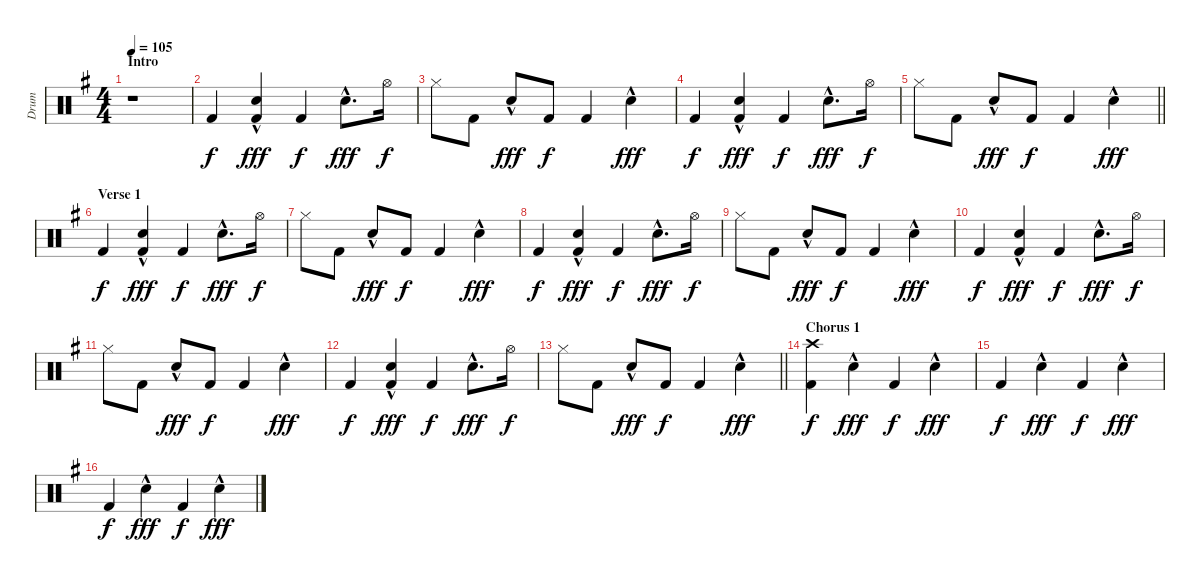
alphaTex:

\track ("Drum" "Drum") {instrument percussion}
\staff {score}
\articulation defaults
\ts (4 4)
\section ("" "Intro")
\tempo 105
\clef neutral
\ks g
r.1{dy f} |
"Kick (hit) 2".4 ("Snare (hit) 2"{hac} "Kick (hit) 2").4{dy fff} "Kick (hit) 2".4{dy f} "Snare (hit) 2"{hac}.8{d dy fff} "Hi-Hat (open)".16{dy f} |
"Hi-Hat (closed)".8 "Kick (hit) 2".8 "Snare (hit) 2"{hac}.8{dy fff} "Kick (hit) 2".8{dy f} "Kick (hit) 2".4 "Snare (hit) 2"{hac}.4{dy fff} |
"Kick (hit) 2".4{dy f} ("Snare (hit) 2"{hac} "Kick (hit) 2").4{dy fff} "Kick (hit) 2".4{dy f} "Snare (hit) 2"{hac}.8{d dy fff} "Hi-Hat (open)".16{dy f} |
\barLineRight lightlight "Hi-Hat (closed)".8 "Kick (hit) 2".8 "Snare (hit) 2"{hac}.8{dy fff} "Kick (hit) 2".8{dy f} "Kick (hit) 2".4 "Snare (hit) 2"{hac}.4{dy fff}
|
\section ("" "Verse 1")
"Kick (hit) 2".4{dy f} ("Snare (hit) 2"{hac} "Kick (hit) 2").4{dy fff} "Kick (hit) 2".4{dy f} "Snare (hit) 2"{hac}.8{d dy fff} "Hi-Hat (open)".16{dy f} |
"Hi-Hat (closed)".8 "Kick (hit) 2".8 "Snare (hit) 2"{hac}.8{dy fff} "Kick (hit) 2".8{dy f} "Kick (hit) 2".4 "Snare (hit) 2"{hac}.4{dy fff} |
"Kick (hit) 2".4{dy f} ("Snare (hit) 2"{hac} "Kick (hit) 2").4{dy fff} "Kick (hit) 2".4{dy f} "Snare (hit) 2"{hac}.8{d dy fff} "Hi-Hat (open)".16{dy f} |
"Hi-Hat (closed)".8 "Kick (hit) 2".8 "Snare (hit) 2"{hac}.8{dy fff} "Kick (hit) 2".8{dy f} "Kick (hit) 2".4 "Snare (hit) 2"{hac}.4{dy fff} |
"Kick (hit) 2".4{dy f} ("Snare (hit) 2"{hac} "Kick (hit) 2").4{dy fff} "Kick (hit) 2".4{dy f} "Snare (hit) 2"{hac}.8{d dy fff} "Hi-Hat (open)".16{dy f} |
"Hi-Hat (closed)".8 "Kick (hit) 2".8 "Snare (hit) 2"{hac}.8{dy fff} "Kick (hit) 2".8{dy f} "Kick (hit) 2".4 "Snare (hit) 2"{hac}.4{dy fff} |
"Kick (hit) 2".4{dy f} ("Snare (hit) 2"{hac} "Kick (hit) 2").4{dy fff} "Kick (hit) 2".4{dy f} "Snare (hit) 2"{hac}.8{d dy fff} "Hi-Hat (open)".16{dy f} |
\barLineRight lightlight "Hi-Hat (closed)".8 "Kick (hit) 2".8 "Snare (hit) 2"{hac}.8{dy fff} "Kick (hit) 2".8{dy f} "Kick (hit) 2".4 "Snare (hit) 2"{hac}.4{dy fff}
|
\section ("" "Chorus 1")
("Crash high (hit)" "Kick (hit) 2").4{dy f} "Snare (hit) 2"{hac}.4{dy fff} "Kick (hit) 2".4{dy f} "Snare (hit) 2"{hac}.4{dy fff} |
"Kick (hit) 2".4{dy f} "Snare (hit) 2"{hac}.4{dy fff} "Kick (hit) 2".4{dy f} "Snare (hit) 2"{hac}.4{dy fff} |
"Kick (hit) 2".4{dy f} "Snare (hit) 2"{hac}.4{dy fff} "Kick (hit) 2".4{dy f} "Snare (hit) 2"{hac}.4{dy fff}
